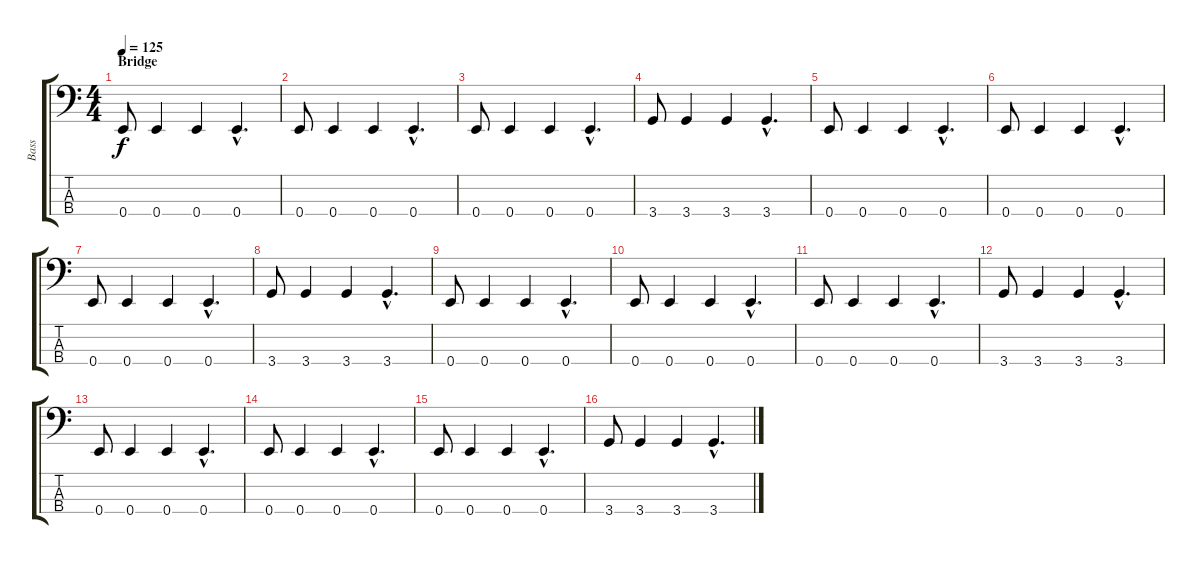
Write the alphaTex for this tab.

\track ("Bass" "Bass") {instrument electricbassfinger}
\staff {score tabs}
\tuning (G2 D2 A1 E1) {hide}
\ts (4 4)
\section ("" "Bridge")
\tempo 125
\clef f4
\ks c
0.4.8{dy f} 0.4.4 0.4.4 0.4{hac}.4{d} |
0.4.8 0.4.4 0.4.4 0.4{hac}.4{d} |
0.4.8 0.4.4 0.4.4 0.4{hac}.4{d} |
3.4.8 3.4.4 3.4.4 3.4{hac}.4{d} |
0.4.8 0.4.4 0.4.4 0.4{hac}.4{d} |
0.4.8 0.4.4 0.4.4 0.4{hac}.4{d} |
0.4.8 0.4.4 0.4.4 0.4{hac}.4{d} |
3.4.8 3.4.4 3.4.4 3.4{hac}.4{d} |
0.4.8 0.4.4 0.4.4 0.4{hac}.4{d} |
0.4.8 0.4.4 0.4.4 0.4{hac}.4{d} |
0.4.8 0.4.4 0.4.4 0.4{hac}.4{d} |
3.4.8 3.4.4 3.4.4 3.4{hac}.4{d} |
0.4.8 0.4.4 0.4.4 0.4{hac}.4{d} |
0.4.8 0.4.4 0.4.4 0.4{hac}.4{d} |
0.4.8 0.4.4 0.4.4 0.4{hac}.4{d} |
3.4.8 3.4.4 3.4.4 3.4{hac}.4{d}
